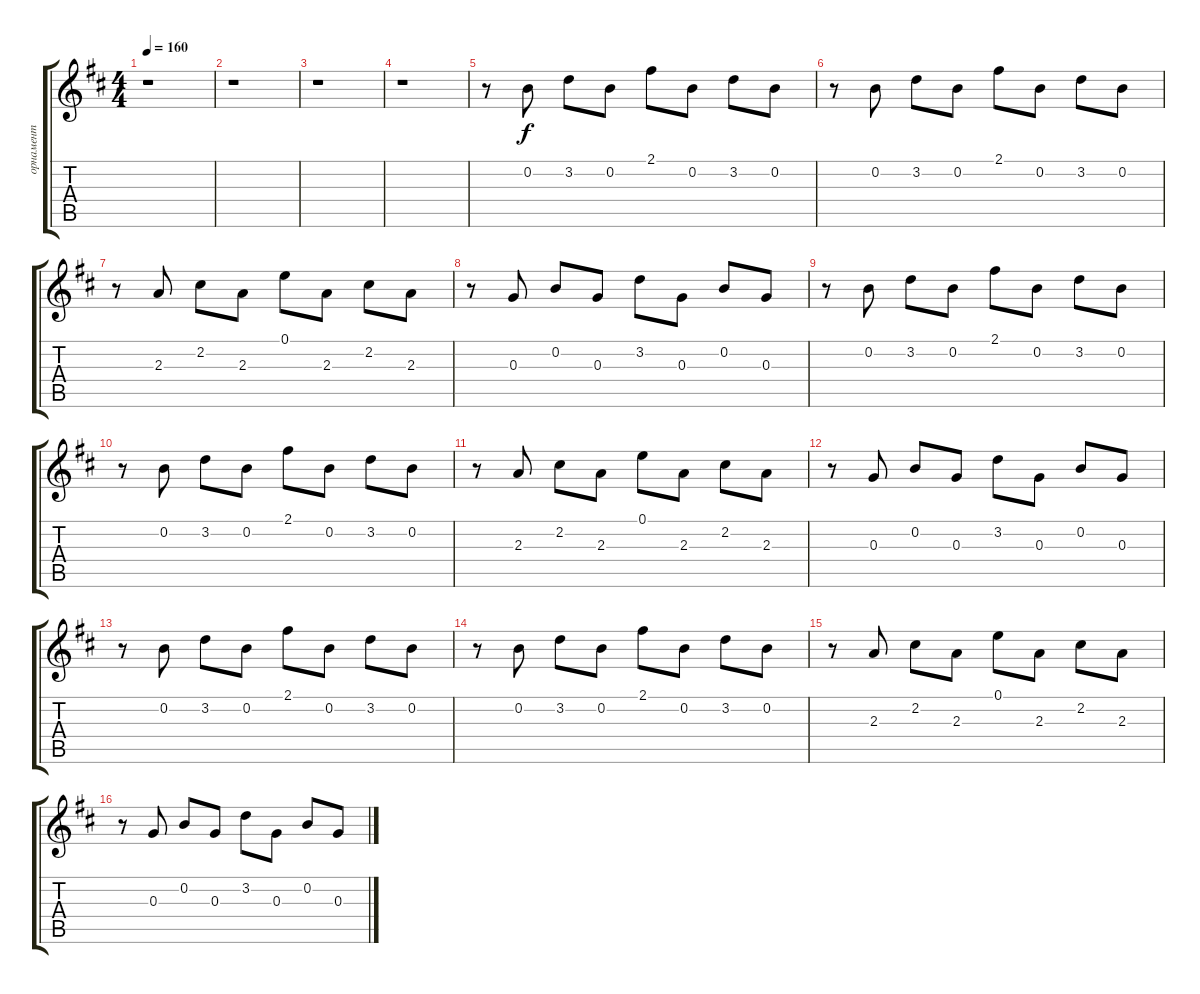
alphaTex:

\track ("орнамент" "орнамент") {instrument electricguitarjazz}
\staff {score tabs}
\tuning (E4 B3 G3 D3 A2 E2) {hide}
\ts (4 4)
\tempo 160
\clef g2
\ks bminor
r.1{dy mp} |
r.1 |
r.1 |
r.1 |
r.8 0.2.8{dy f} 3.2.8 0.2.8 2.1.8 0.2.8 3.2.8 0.2.8 |
r.8 0.2.8 3.2.8 0.2.8 2.1.8 0.2.8 3.2.8 0.2.8 |
r.8 2.3.8 2.2.8 2.3.8 0.1.8 2.3.8 2.2.8 2.3.8 |
r.8 0.3.8 0.2.8 0.3.8 3.2.8 0.3.8 0.2.8 0.3.8 |
r.8 0.2.8 3.2.8 0.2.8 2.1.8 0.2.8 3.2.8 0.2.8 |
r.8 0.2.8 3.2.8 0.2.8 2.1.8 0.2.8 3.2.8 0.2.8 |
r.8 2.3.8 2.2.8 2.3.8 0.1.8 2.3.8 2.2.8 2.3.8 |
r.8 0.3.8 0.2.8 0.3.8 3.2.8 0.3.8 0.2.8 0.3.8 |
r.8 0.2.8 3.2.8 0.2.8 2.1.8 0.2.8 3.2.8 0.2.8 |
r.8 0.2.8 3.2.8 0.2.8 2.1.8 0.2.8 3.2.8 0.2.8 |
r.8 2.3.8 2.2.8 2.3.8 0.1.8 2.3.8 2.2.8 2.3.8 |
r.8 0.3.8 0.2.8 0.3.8 3.2.8 0.3.8 0.2.8 0.3.8
